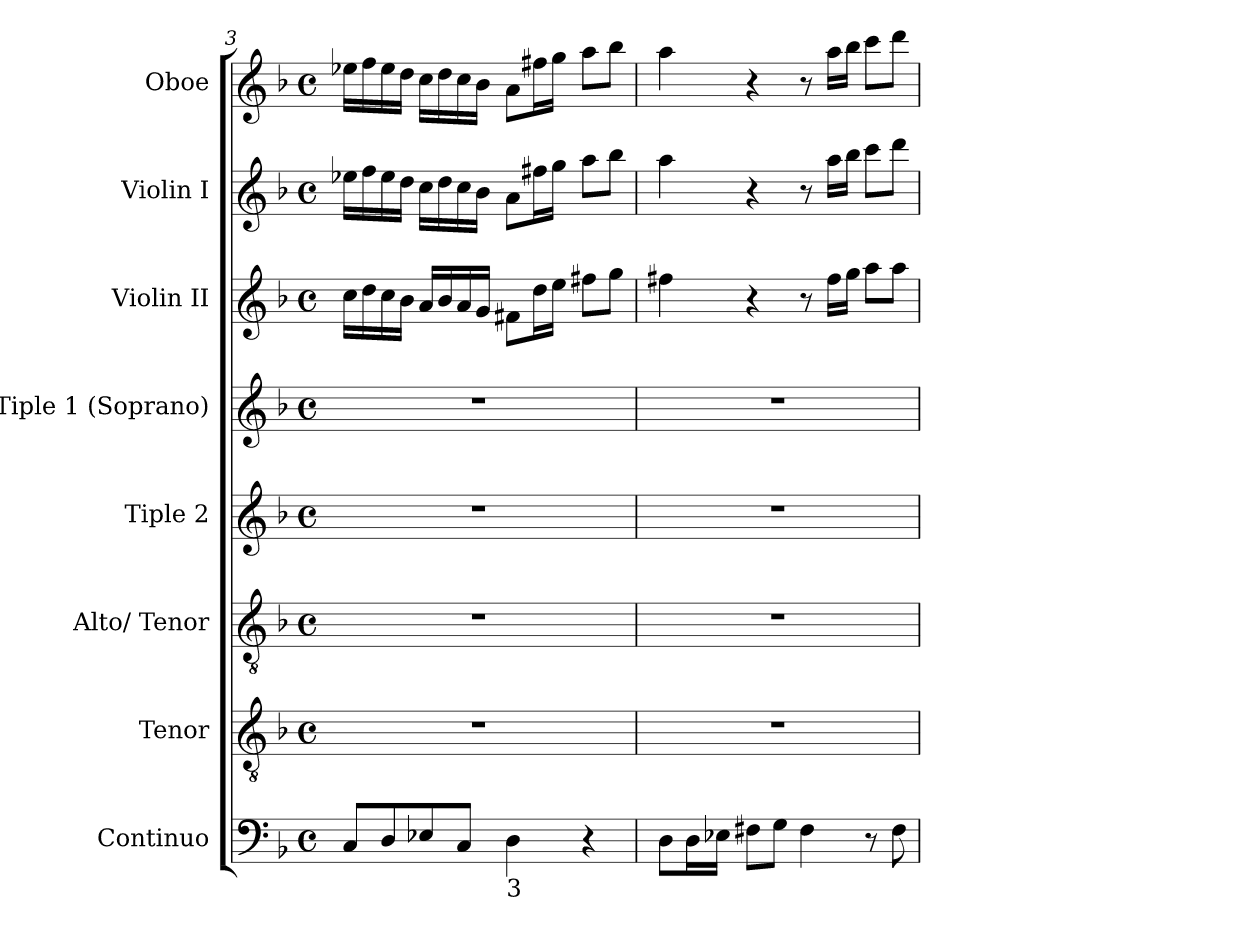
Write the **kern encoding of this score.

**kern	**kern	**kern	**kern	**kern	**kern	**kern	**kern
*part8	*part7	*part6	*part5	*part4	*part3	*part2	*part1
*staff8	*staff7	*staff6	*staff5	*staff4	*staff3	*staff2	*staff1
*I"Continuo	*I"Tenor	*I"Alto/ Tenor	*I"Tiple 2	*I"Tiple  1 (Soprano)	*I"Violin II	*I"Violin I	*I"Oboe
*I'Cont.	*I'T.	*I'A.	*	*I'S1.	*I'Vln. II	*I'Vln. I	*I'Ob.
*clefF4	*clefGv2	*clefGv2	*clefG2	*clefG2	*clefG2	*clefG2	*clefG2
*	*ITrd7c12	*ITrd7c12	*	*	*	*	*
*k[b-]	*k[b-]	*k[b-]	*k[b-]	*k[b-]	*k[b-]	*k[b-]	*k[b-]
*F:	*F:	*F:	*F:	*F:	*F:	*F:	*F:
*M4/4	*M4/4	*M4/4	*M4/4	*M4/4	*M4/4	*M4/4	*M4/4
*met(c)	*met(c)	*met(c)	*met(c)	*met(c)	*met(c)	*met(c)	*met(c)
=3	=3	=3	=3	=3	=3	=3	=3
8Ci/L	1r	1r	1r	1r	16cci\LL	16ee-Xi\LL	16ee-Xi\LL
.	.	.	.	.	16ddi\	16ffi\	16ffi\
8Di/	.	.	.	.	16cci\	16ee-i\	16ee-i\
.	.	.	.	.	16b-i\JJ	16ddi\JJ	16ddi\JJ
8E-Xi/	.	.	.	.	16ai/LL	16cci\LL	16cci\LL
.	.	.	.	.	16b-i/	16ddi\	16ddi\
8Ci/J	.	.	.	.	16ai/	16cci\	16cci\
.	.	.	.	.	16gi/JJ	16b-i\JJ	16b-i\JJ
!LO:TX:b:t=3	!	!	!	!	!	!	!
4Di\	.	.	.	.	8f#Xi\L	8ai\L	8ai\L
.	.	.	.	.	16ddi\L	16ff#Xi\L	16ff#Xi\L
.	.	.	.	.	16eei\JJ	16ggi\JJ	16ggi\JJ
4r	.	.	.	.	8ff#Xi\L	8aai\L	8aai\L
.	.	.	.	.	8ggi\J	8bb-i\J	8bb-i\J
!!LO:LB:g=z
=4	=4	=4	=4	=4	=4	=4	=4
8Di\L	1r	1r	1r	1r	4ff#Xi\	4aai\	4aai\
16Di\L	.	.	.	.	.	.	.
16E-Xi\JJ	.	.	.	.	.	.	.
8F#Xi\L	.	.	.	.	4r	4r	4r
8Gi\J	.	.	.	.	.	.	.
4F#i\	.	.	.	.	8r	8r	8r
.	.	.	.	.	16ff#i\LL	16aai\LL	16aai\LL
.	.	.	.	.	16ggi\JJ	16bb-i\JJ	16bb-i\JJ
8r	.	.	.	.	8aai\L	8ccci\L	8ccci\L
8F#i\	.	.	.	.	8aai\J	8dddi\J	8dddi\J
=	=	=	=	=	=	=	=
*-	*-	*-	*-	*-	*-	*-	*-
